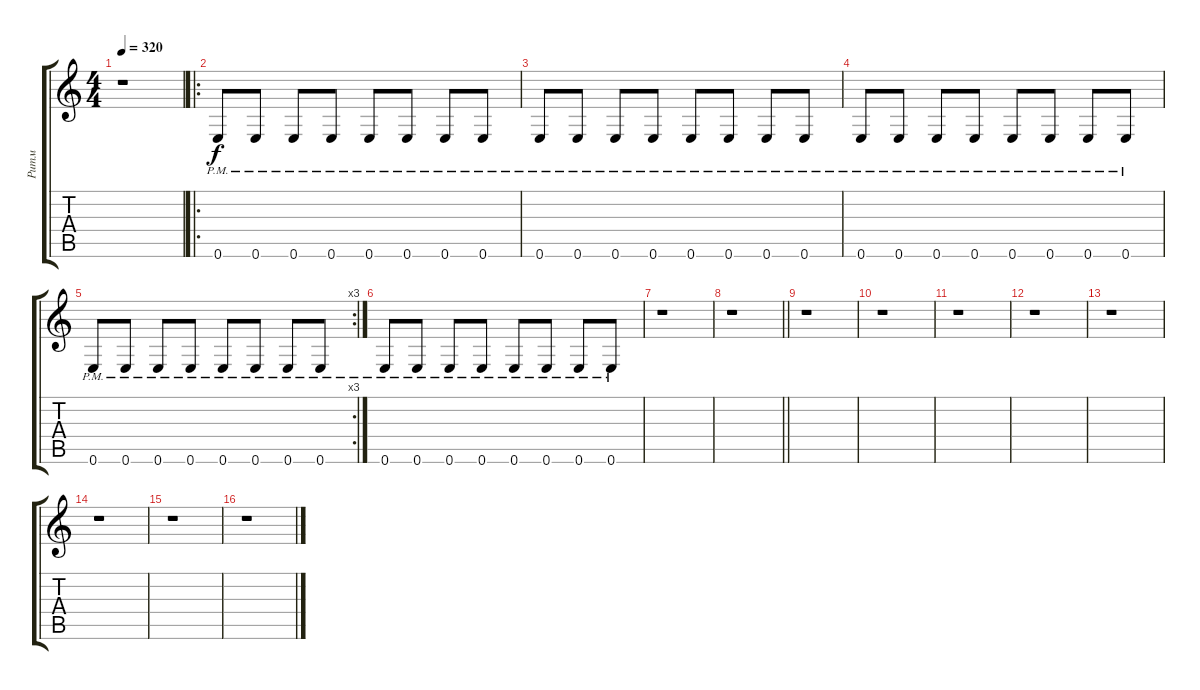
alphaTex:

\track ("Ритм" "Ритм") {instrument distortionguitar}
\staff {score tabs}
\tuning (E4 B3 G3 D3 A2 E2) {hide}
\ts (4 4)
\tempo 320
\clef g2
\ks c
r.1{dy f} |
\ro
0.6{pm}.8 0.6{pm}.8 0.6{pm}.8 0.6{pm}.8 0.6{pm}.8 0.6{pm}.8 0.6{pm}.8 0.6{pm}.8 |
0.6{pm}.8 0.6{pm}.8 0.6{pm}.8 0.6{pm}.8 0.6{pm}.8 0.6{pm}.8 0.6{pm}.8 0.6{pm}.8 |
0.6{pm}.8 0.6{pm}.8 0.6{pm}.8 0.6{pm}.8 0.6{pm}.8 0.6{pm}.8 0.6{pm}.8 0.6{pm}.8 |
\rc 3
0.6{pm}.8 0.6{pm}.8 0.6{pm}.8 0.6{pm}.8 0.6{pm}.8 0.6{pm}.8 0.6{pm}.8 0.6{pm}.8 |
0.6{pm}.8 0.6{pm}.8 0.6{pm}.8 0.6{pm}.8 0.6{pm}.8 0.6{pm}.8 0.6{pm}.8 0.6{pm}.8 |
r.1 |
\barLineRight lightlight
r.1 |
r.1 |
r.1 |
r.1 |
r.1 |
r.1 |
r.1 |
r.1 |
r.1
